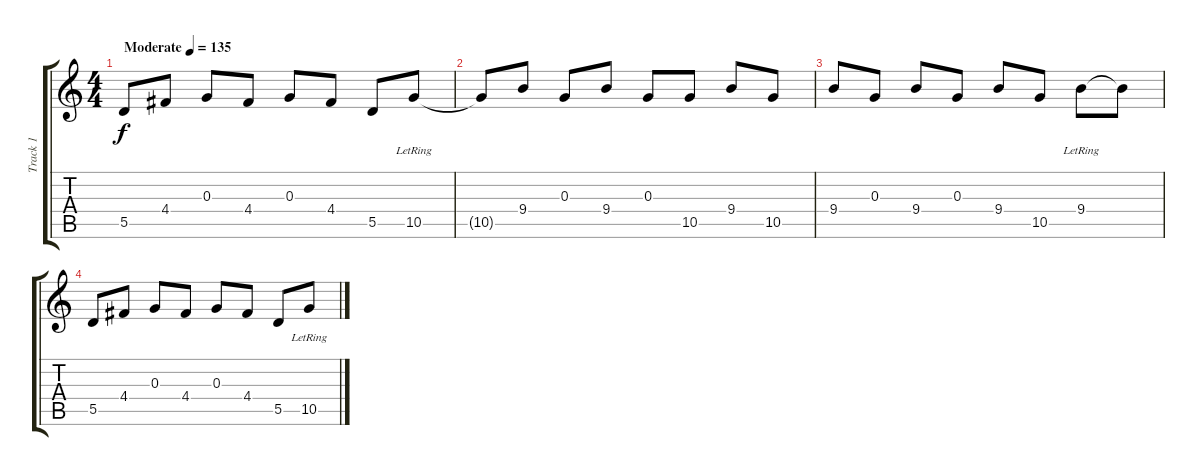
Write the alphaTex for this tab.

\track ("Track 1" "Track 1") {instrument electricguitarjazz}
\staff {score tabs}
\tuning (E4 B3 G3 D3 A2 E2) {hide}
\ts (4 4)
\tempo (135 "Moderate")
\clef g2
\ks c
5.5.8{dy f instrument electricguitarjazz} 4.4.8 0.3.8 4.4.8 0.3.8 4.4.8 5.5.8 10.5{lr}.8 |
10.5{t}.8 9.4.8 0.3.8 9.4.8 0.3.8 10.5.8 9.4.8 10.5.8 |
9.4.8 0.3.8 9.4.8 0.3.8 9.4.8 10.5.8 9.4{lr}.8 9.4{t}.8 |
5.5.8 4.4.8 0.3.8 4.4.8 0.3.8 4.4.8 5.5.8 10.5{lr}.8
